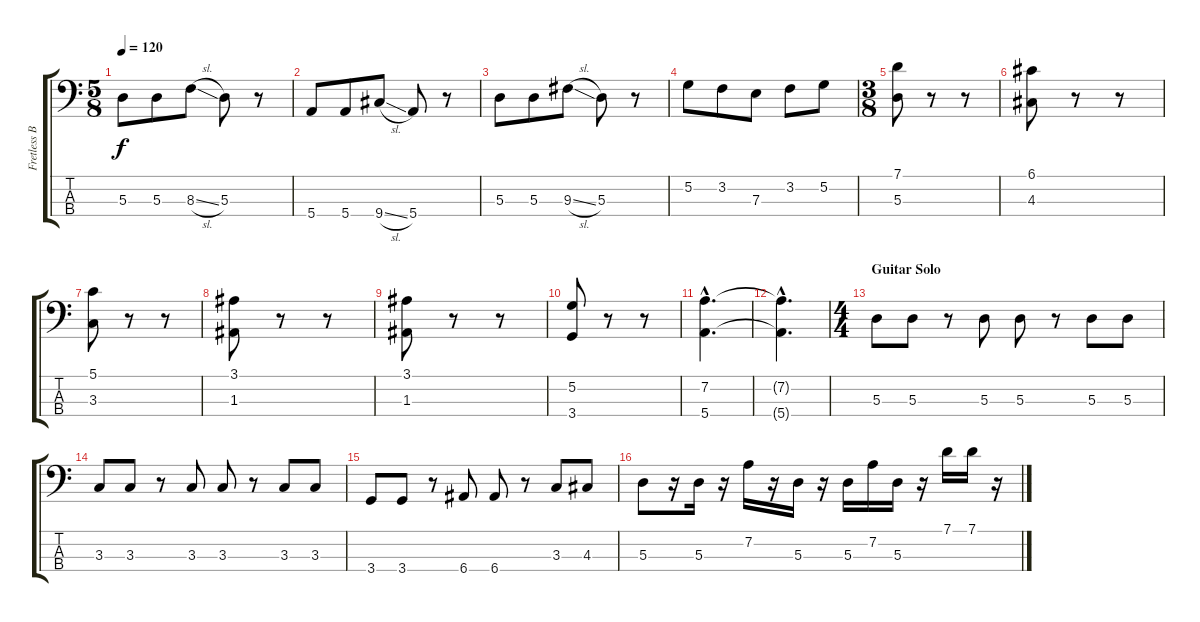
\track ("Fretless Bass" "Fretless B") {instrument fretlessbass}
\staff {score tabs}
\tuning (G2 D2 A1 E1) {hide}
\ts (5 8)
\tempo 120
\clef f4
\ks c
5.3.8{dy f} 5.3.8 8.3{sl}.8 5.3.8 r.8 |
5.4.8 5.4.8 9.4{sl}.8 5.4.8 r.8 |
5.3.8 5.3.8 9.3{sl}.8 5.3.8 r.8 |
5.2.8 3.2.8 7.3.8 3.2.8 5.2.8 |
\ts (3 8)
(7.1 5.3).8 r.8 r.8 |
(6.1 4.3).8 r.8 r.8 |
(5.1 3.3).8 r.8 r.8 |
(3.1 1.3).8 r.8 r.8 |
(3.1 1.3).8 r.8 r.8 |
(5.2 3.4).8 r.8 r.8 |
(7.2{hac} 5.4{hac}).4{d} |
(7.2{hac t} 5.4{hac t}).4{d} |
\ts (4 4)
\section ("" "Guitar Solo")
5.3.8 5.3.8 r.8 5.3.8 5.3.8 r.8 5.3.8 5.3.8 |
3.3.8 3.3.8 r.8 3.3.8 3.3.8 r.8 3.3.8 3.3.8 |
3.4.8 3.4.8 r.8 6.4.8 6.4.8 r.8 3.3.8 4.3.8 |
5.3.8 r.16 5.3.16 r.16 7.2.16 r.16 5.3.16 r.16 5.3.16 7.2.16 5.3.16 r.16 7.1.16 7.1.16 r.16
